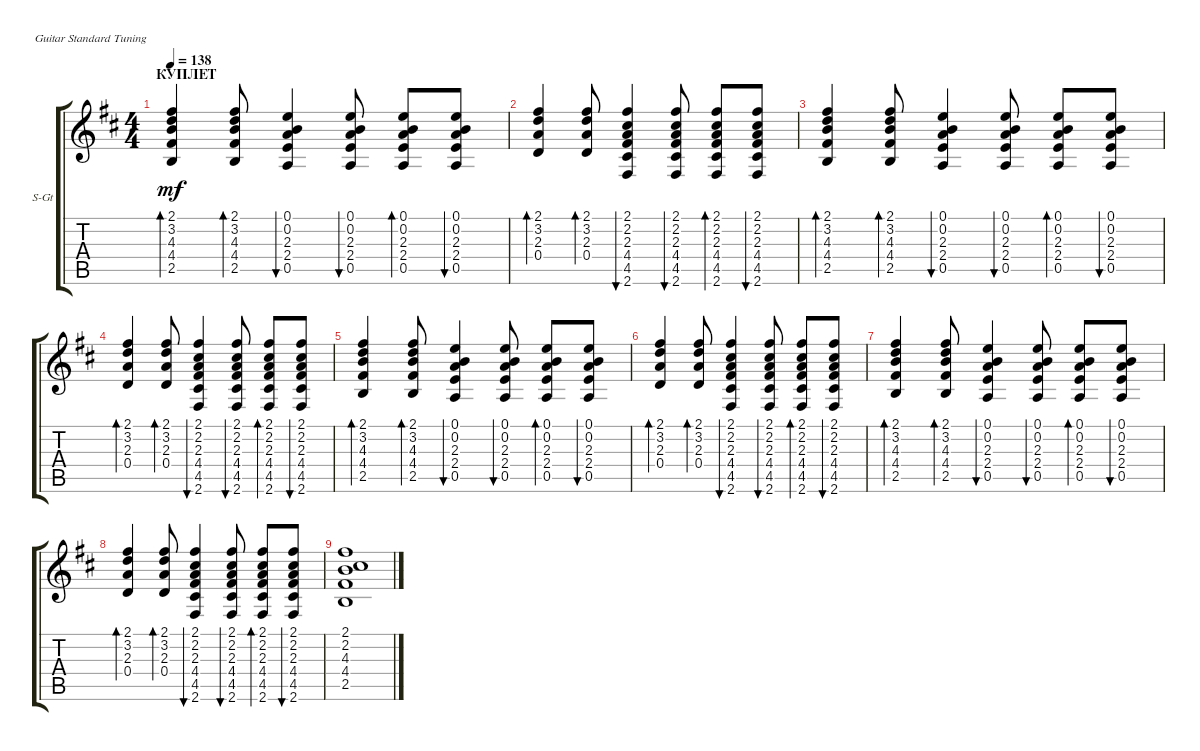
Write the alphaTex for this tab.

\defaultSystemsLayout 4
\bracketExtendMode groupsimilarinstruments
\firstSystemTrackNameOrientation horizontal
\otherSystemsTrackNameOrientation horizontal
\track ("Steel Guitar" "S-Gt") {instrument acousticguitarsteel}
\staff {score tabs}
\tuning (E4 B3 G3 D3 A2 E2)
\ts (4 4)
\section ("" "КУПЛЕТ")
\tempo 138
\clef g2
\ks bminor
(2.5 4.4 4.3 3.2 2.1).4{bd 30 dy mf} (2.5 4.4 4.3 3.2 2.1).8{bd 30} (2.4 2.3 0.2 0.1 0.5).4{bu 30} (2.4 2.3 0.2 0.1 0.5).8{bu 30} (2.4 2.3 0.2 0.1 0.5).8{bd 30} (2.4 2.3 0.2 0.1 0.5).8{bu 30} |
(0.4 2.3 3.2 2.1).4{bd 30} (0.4 2.3 3.2 2.1).8{bd 30} (4.4 2.3 2.2 2.1 2.6 4.5).4{bu 30} (4.4 2.3 2.2 2.1 4.5 2.6).8{bu 30} (4.4 2.3 2.2 2.1 4.5 2.6).8{bd 30} (4.4 2.3 2.2 2.1 4.5 2.6).8{bu 30} |
(2.5 4.4 4.3 3.2 2.1).4{bd 30} (2.5 4.4 4.3 3.2 2.1).8{bd 30} (2.4 2.3 0.2 0.1 0.5).4{bu 30} (2.4 2.3 0.2 0.1 0.5).8{bu 30} (2.4 2.3 0.2 0.1 0.5).8{bd 30} (2.4 2.3 0.2 0.1 0.5).8{bu 30} |
(0.4 2.3 3.2 2.1).4{bd 30} (0.4 2.3 3.2 2.1).8{bd 30} (4.4 2.3 2.2 2.1 2.6 4.5).4{bu 30} (4.4 2.3 2.2 2.1 4.5 2.6).8{bu 30} (4.4 2.3 2.2 2.1 4.5 2.6).8{bd 30} (4.4 2.3 2.2 2.1 4.5 2.6).8{bu 30} |
(2.5 4.4 4.3 3.2 2.1).4{bd 30} (2.5 4.4 4.3 3.2 2.1).8{bd 30} (2.4 2.3 0.2 0.1 0.5).4{bu 30} (2.4 2.3 0.2 0.1 0.5).8{bu 30} (2.4 2.3 0.2 0.1 0.5).8{bd 30} (2.4 2.3 0.2 0.1 0.5).8{bu 30} |
(0.4 2.3 3.2 2.1).4{bd 30} (0.4 2.3 3.2 2.1).8{bd 30} (4.4 2.3 2.2 2.1 2.6 4.5).4{bu 30} (4.4 2.3 2.2 2.1 4.5 2.6).8{bu 30} (4.4 2.3 2.2 2.1 4.5 2.6).8{bd 30} (4.4 2.3 2.2 2.1 4.5 2.6).8{bu 30} |
(2.5 4.4 4.3 3.2 2.1).4{bd 30} (2.5 4.4 4.3 3.2 2.1).8{bd 30} (2.4 2.3 0.2 0.1 0.5).4{bu 30} (2.4 2.3 0.2 0.1 0.5).8{bu 30} (2.4 2.3 0.2 0.1 0.5).8{bd 30} (2.4 2.3 0.2 0.1 0.5).8{bu 30} |
(0.4 2.3 3.2 2.1).4{bd 30} (0.4 2.3 3.2 2.1).8{bd 30} (4.4 2.3 2.2 2.1 2.6 4.5).4{bu 30} (4.4 2.3 2.2 2.1 4.5 2.6).8{bu 30} (4.4 2.3 2.2 2.1 4.5 2.6).8{bd 30} (4.4 2.3 2.2 2.1 4.5 2.6).8{bu 30} |
(2.5 4.4 4.3 2.2 2.1).1
